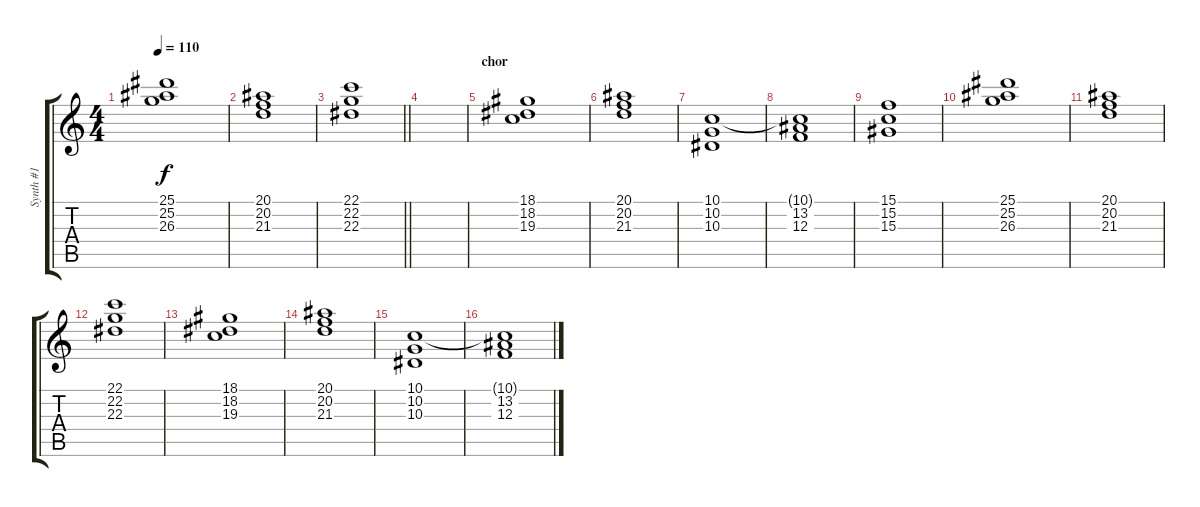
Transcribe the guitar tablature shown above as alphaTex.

\track ("Synth #1" "Synth #1") {instrument synthstrings1}
\staff {score tabs}
\tuning (D4 A3 F3 C3 G2 C2) {hide}
\ts (4 4)
\tempo 110
\clef g2
\ks c
(25.1 25.2 26.3).1{dy f} |
(20.1 20.2 21.3).1 |
\barLineRight lightlight
(22.1 22.2 22.3).1 |
|
\section ("" "chor")
(18.1 18.2 19.3).1 |
(20.1 20.2 21.3).1 |
(10.1 10.2 10.3).1 |
(10.1{t} 13.2 12.3).1 |
(15.1 15.2 15.3).1 |
(25.1 25.2 26.3).1 |
(20.1 20.2 21.3).1 |
(22.1 22.2 22.3).1 |
(18.1 18.2 19.3).1 |
(20.1 20.2 21.3).1 |
(10.1 10.2 10.3).1 |
(10.1{t} 13.2 12.3).1
